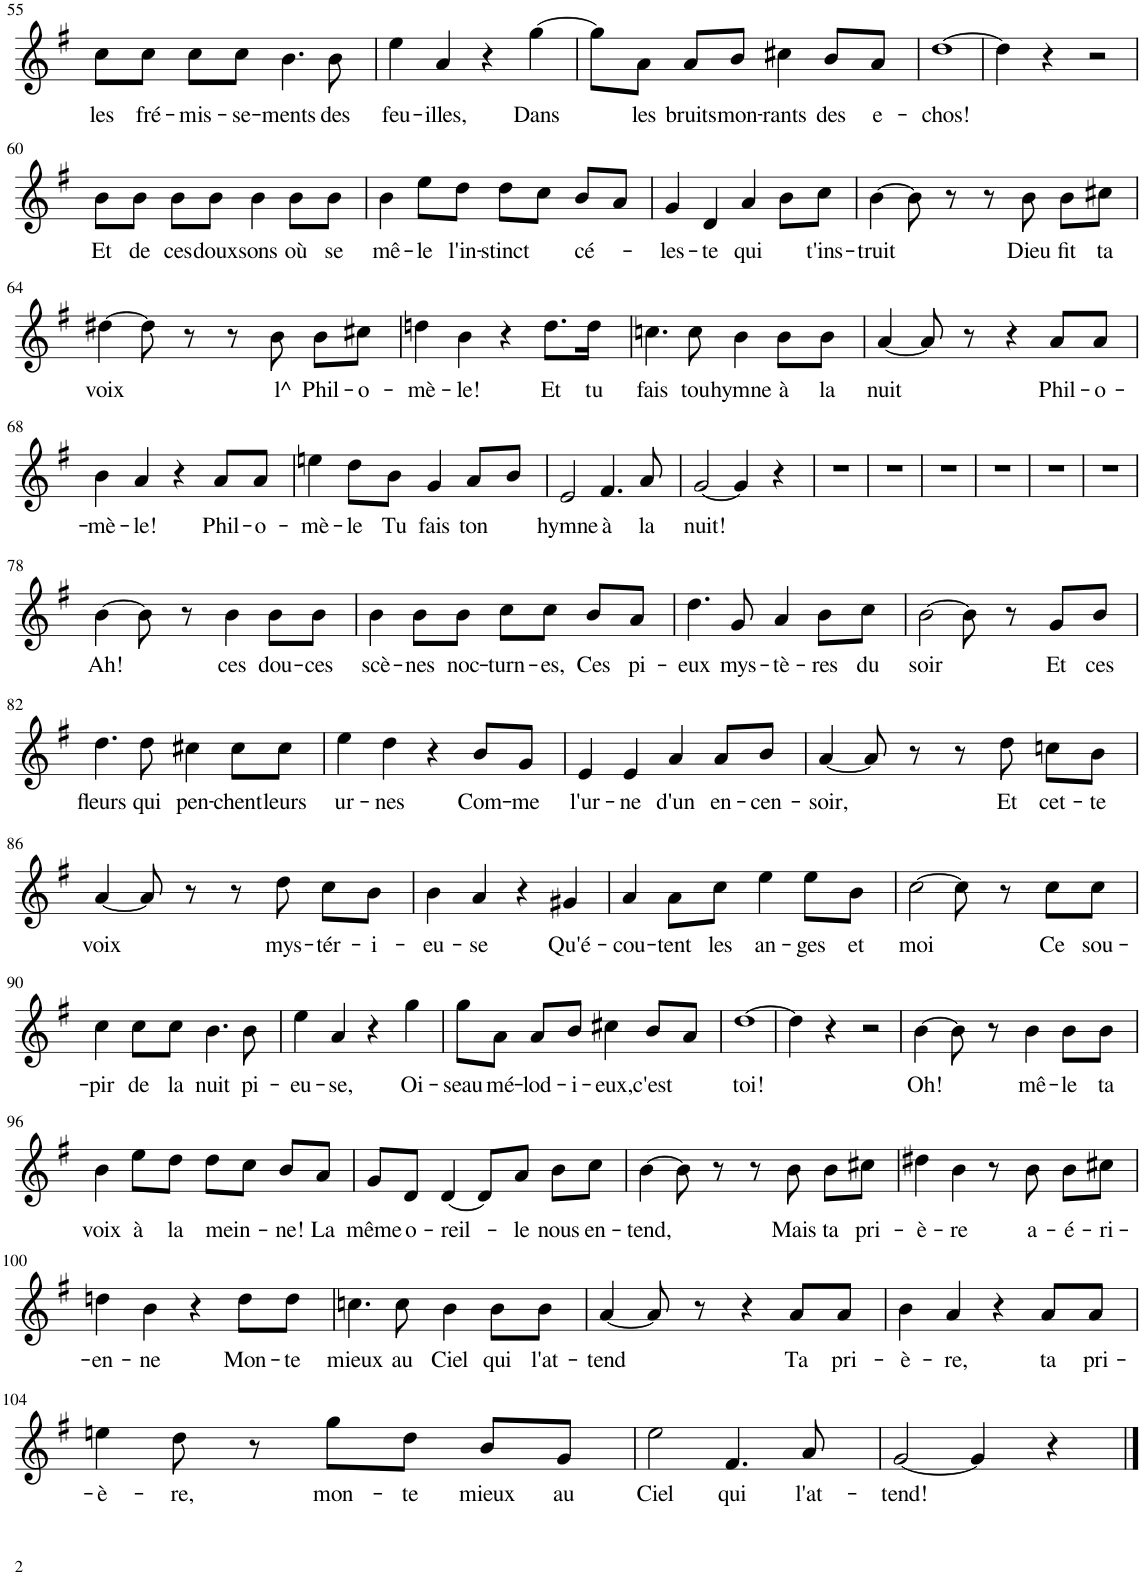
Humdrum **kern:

**kern	**text
*part1	*part1
*staff1	*staff1
*I"Piano	*
*I'Pno	*
!!LO:PB:g=z
*clefG2	*
*k[f#]	*
*M4/4	*
=55	=55
!	!LO:LY:b
8cc\L	les
!	!LO:LY:b
8cc\J	fré-
!	!LO:LY:b
8cc\L	-mis-
!	!LO:LY:b
8cc\J	-se-
!	!LO:LY:b
4.b\	-ments
!	!LO:LY:b
8b\	des
=56	=56
!	!LO:LY:b
4ee\	feu-
!	!LO:LY:b
4a/	-illes,
4r	.
!	!LO:LY:b
[4gg\	Dans
=57	=57
8gg\L]	.
!	!LO:LY:b
8a\J	les
!	!LO:LY:b
8a/L	bruits
!	!LO:LY:b
8b/J	mon-
!	!LO:LY:b
4cc#X\	-rants
!	!LO:LY:b
8b/L	des
!	!LO:LY:b
8a/J	e-
=58	=58
!	!LO:LY:b
[1dd	-chos!
=59	=59
4dd\]	.
4r	.
2r	.
!!LO:LB:g=z
=60	=60
!	!LO:LY:b
8b\L	Et
!	!LO:LY:b
8b\J	de
!	!LO:LY:b
8b\L	ces
!	!LO:LY:b
8b\J	doux
!	!LO:LY:b
4b\	sons
!	!LO:LY:b
8b\L	où
!	!LO:LY:b
8b\J	se
=61	=61
!	!LO:LY:b
4b\	mê-
!	!LO:LY:b
8ee\L	-le
!	!LO:LY:b
8dd\J	l'in-
!	!LO:LY:b
8dd\L	-stinct
8cc\J	.
!	!LO:LY:b
8b/L	cé-
8a/J	.
=62	=62
!	!LO:LY:b
4g/	-les-
!	!LO:LY:b
4d/	-te
!	!LO:LY:b
4a/	qui
8b\L	.
!	!LO:LY:b
8cc\J	t'ins-
=63	=63
!	!LO:LY:b
[4b\	-truit
8b\]	.
8r	.
8r	.
!	!LO:LY:b
8b\	Dieu
!	!LO:LY:b
8b\L	fit
!	!LO:LY:b
8cc#X\J	ta
!!LO:LB:g=z
=64	=64
!	!LO:LY:b
[4dd#X\	voix
8dd#\]	.
8r	.
8r	.
!	!LO:LY:b
8b\	l^
!	!LO:LY:b
8b\L	Phil-
!	!LO:LY:b
8cc#X\J	-o-
=65	=65
!	!LO:LY:b
4ddn\	mè-
!	!LO:LY:b
4b\	-le!
4r	.
!	!LO:LY:b
8.dd\L	Et
!	!LO:LY:b
16dd\Jk	tu
=66	=66
!	!LO:LY:b
4.ccn\	fais
!	!LO:LY:b
8cc\	tou
!	!LO:LY:b
4b\	hymne
!	!LO:LY:b
8b\L	à
!	!LO:LY:b
8b\J	la
=67	=67
!	!LO:LY:b
[4a/	nuit
8a/]	.
8r	.
4r	.
!	!LO:LY:b
8a/L	Phil-
!	!LO:LY:b
8a/J	-o-
!!LO:LB:g=z
=68	=68
!	!LO:LY:b
4b\	-mè-
!	!LO:LY:b
4a/	-le!
4r	.
!	!LO:LY:b
8a/L	Phil-
!	!LO:LY:b
8a/J	-o-
=69	=69
!	!LO:LY:b
4een\	-mè-
!	!LO:LY:b
8dd\L	-le
!	!LO:LY:b
8b\J	Tu
!	!LO:LY:b
4g/	fais
!	!LO:LY:b
8a/L	ton
8b/J	.
=70	=70
!	!LO:LY:b
2e/	hymne
!	!LO:LY:b
4.f#/	à
!	!LO:LY:b
8a/	la
=71	=71
!	!LO:LY:b
[2g/	nuit!
4g/]	.
4r	.
=72	=72
1r	.
=73	=73
1r	.
=74	=74
1r	.
=75	=75
1r	.
=76	=76
1r	.
=77	=77
1r	.
!!LO:LB:g=z
=78	=78
!	!LO:LY:b
[4b\	Ah!
8b\]	.
8r	.
!	!LO:LY:b
4b\	ces
!	!LO:LY:b
8b\L	dou-
!	!LO:LY:b
8b\J	-ces
=79	=79
!	!LO:LY:b
4b\	scè-
!	!LO:LY:b
8b\L	-nes
!	!LO:LY:b
8b\J	noc-
!	!LO:LY:b
8cc\L	-turn-
!	!LO:LY:b
8cc\J	-es,
!	!LO:LY:b
8b/L	Ces
!	!LO:LY:b
8a/J	pi-
=80	=80
!	!LO:LY:b
4.dd\	-eux
!	!LO:LY:b
8g/	mys-
!	!LO:LY:b
4a/	-tè-
!	!LO:LY:b
8b\L	-res
!	!LO:LY:b
8cc\J	du
=81	=81
!	!LO:LY:b
[2b\	soir
8b\]	.
8r	.
!	!LO:LY:b
8g/L	Et
!	!LO:LY:b
8b/J	ces
!!LO:LB:g=z
=82	=82
!	!LO:LY:b
4.dd\	fleurs
!	!LO:LY:b
8dd\	qui
!	!LO:LY:b
4cc#X\	pen-
!	!LO:LY:b
8cc#\L	-chent
!	!LO:LY:b
8cc#\J	leurs
=83	=83
!	!LO:LY:b
4ee\	ur-
!	!LO:LY:b
4dd\	-nes
4r	.
!	!LO:LY:b
8b/L	Com-
!	!LO:LY:b
8g/J	-me
=84	=84
!	!LO:LY:b
4e/	l'ur-
!	!LO:LY:b
4e/	-ne
!	!LO:LY:b
4a/	d'un
!	!LO:LY:b
8a/L	en-
!	!LO:LY:b
8b/J	-cen-
=85	=85
!	!LO:LY:b
[4a/	-soir,
8a/]	.
8r	.
8r	.
!	!LO:LY:b
8dd\	Et
!	!LO:LY:b
8ccn\L	cet-
!	!LO:LY:b
8b\J	-te
!!LO:LB:g=z
=86	=86
!	!LO:LY:b
[4a/	voix
8a/]	.
8r	.
8r	.
!	!LO:LY:b
8dd\	mys-
!	!LO:LY:b
8cc\L	-tér-
!	!LO:LY:b
8b\J	-i-
=87	=87
!	!LO:LY:b
4b\	-eu-
!	!LO:LY:b
4a/	-se
4r	.
!	!LO:LY:b
4g#X/	Qu'é-
=88	=88
!	!LO:LY:b
4a/	-cou-
!	!LO:LY:b
8a\L	-tent
!	!LO:LY:b
8cc\J	les
!	!LO:LY:b
4ee\	an-
!	!LO:LY:b
8ee\L	-ges
!	!LO:LY:b
8b\J	et
=89	=89
!	!LO:LY:b
[2cc\	moi
8cc\]	.
8r	.
!	!LO:LY:b
8cc\L	Ce
!	!LO:LY:b
8cc\J	sou-
!!LO:LB:g=z
=90	=90
!	!LO:LY:b
4cc\	-pir
!	!LO:LY:b
8cc\L	de
!	!LO:LY:b
8cc\J	la
!	!LO:LY:b
4.b\	nuit
!	!LO:LY:b
8b\	pi-
=91	=91
!	!LO:LY:b
4ee\	-eu-
!	!LO:LY:b
4a/	-se,
4r	.
!	!LO:LY:b
4gg\	Oi-
=92	=92
!	!LO:LY:b
8gg\L	-seau
!	!LO:LY:b
8a\J	mé-
!	!LO:LY:b
8a/L	-lod-
!	!LO:LY:b
8b/J	-i-
!	!LO:LY:b
4cc#X\	-eux,
!	!LO:LY:b
8b/L	c'est
8a/J	.
=93	=93
!	!LO:LY:b
[1dd	toi!
=94	=94
4dd\]	.
4r	.
2r	.
=95	=95
!	!LO:LY:b
[4b\	Oh!
8b\]	.
8r	.
!	!LO:LY:b
4b\	mê-
!	!LO:LY:b
8b\L	-le
!	!LO:LY:b
8b\J	ta
!!LO:LB:g=z
=96	=96
!	!LO:LY:b
4b\	voix
!	!LO:LY:b
8ee\L	à
!	!LO:LY:b
8dd\J	la
!	!LO:LY:b
8dd\L	mein-
8cc\J	.
!	!LO:LY:b
8b/L	-ne!
!	!LO:LY:b
8a/J	La
=97	=97
!	!LO:LY:b
8g/L	même
!	!LO:LY:b
8d/J	o-
!	!LO:LY:b
[4d/	-reil-
8d/L]	.
!	!LO:LY:b
8a/J	-le
!	!LO:LY:b
8b\L	nous
!	!LO:LY:b
8cc\J	en-
=98	=98
!	!LO:LY:b
[4b\	-tend,
8b\]	.
8r	.
8r	.
!	!LO:LY:b
8b\	Mais
!	!LO:LY:b
8b\L	ta
!	!LO:LY:b
8cc#X\J	pri-
=99	=99
!	!LO:LY:b
4dd#X\	-è-
!	!LO:LY:b
4b\	-re
8r	.
!	!LO:LY:b
8b\	a-
!	!LO:LY:b
8b\L	-é-
!	!LO:LY:b
8cc#X\J	-ri-
!!LO:LB:g=z
=100	=100
!	!LO:LY:b
4ddn\	-en-
!	!LO:LY:b
4b\	-ne
4r	.
!	!LO:LY:b
8dd\L	Mon-
!	!LO:LY:b
8dd\J	-te
=101	=101
!	!LO:LY:b
4.ccn\	mieux
!	!LO:LY:b
8cc\	au
!	!LO:LY:b
4b\	Ciel
!	!LO:LY:b
8b\L	qui
!	!LO:LY:b
8b\J	l'at-
=102	=102
!	!LO:LY:b
[4a/	-tend
8a/]	.
8r	.
4r	.
!	!LO:LY:b
8a/L	Ta
!	!LO:LY:b
8a/J	pri-
=103	=103
!	!LO:LY:b
4b\	-è-
!	!LO:LY:b
4a/	-re,
4r	.
!	!LO:LY:b
8a/L	ta
!	!LO:LY:b
8a/J	pri-
!!LO:LB:g=z
=104	=104
!	!LO:LY:b
4een\	-è-
!	!LO:LY:b
8dd\	-re,
8r	.
!	!LO:LY:b
8gg\L	mon-
!	!LO:LY:b
8dd\J	-te
!	!LO:LY:b
8b/L	mieux
!	!LO:LY:b
8g/J	au
=105	=105
!	!LO:LY:b
2ee\	Ciel
!	!LO:LY:b
4.f#/	qui
!	!LO:LY:b
8a/	l'at-
=106	=106
!	!LO:LY:b
[2g/	-tend!
4g/]	.
4r	.
==	==
*-	*-
